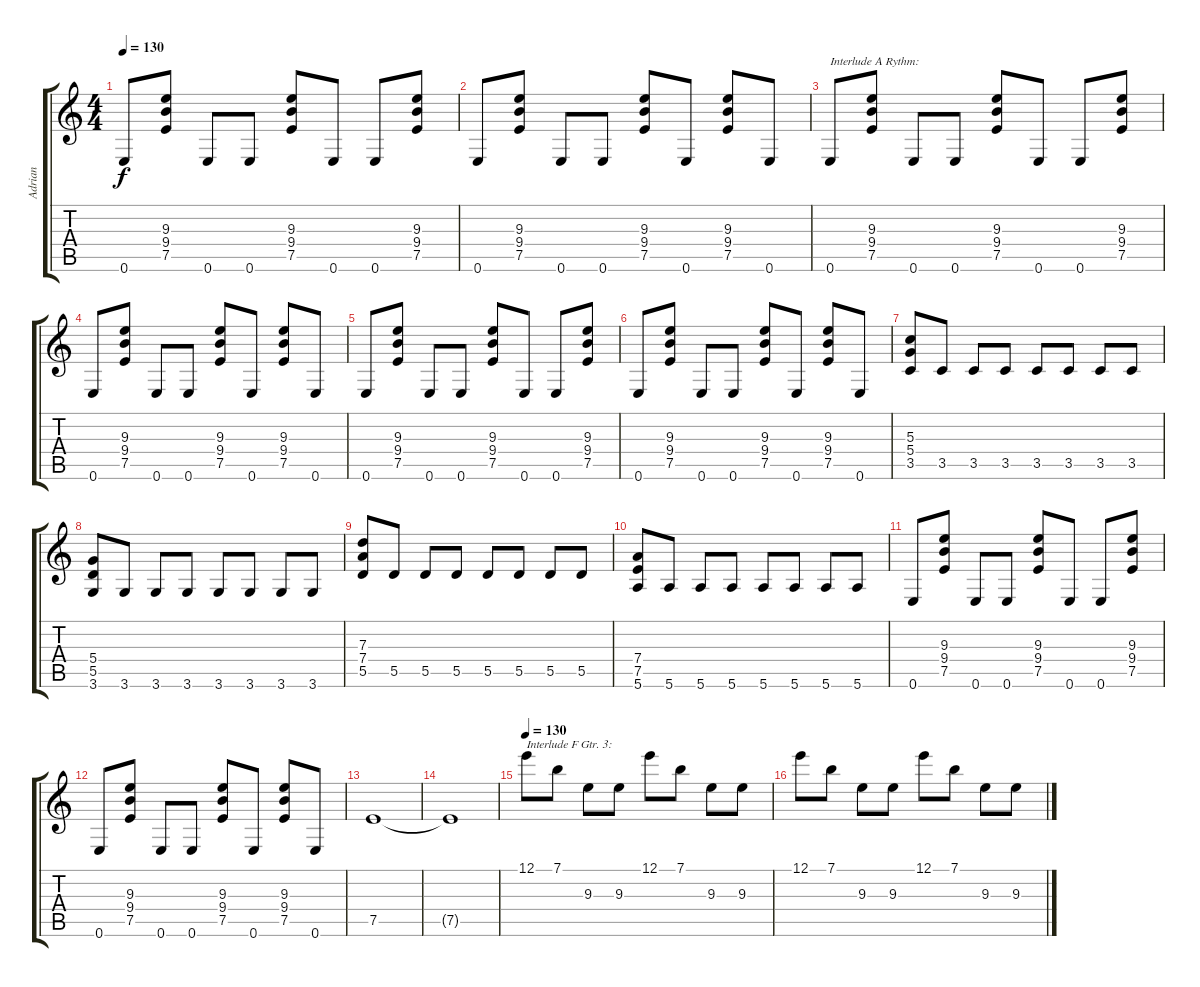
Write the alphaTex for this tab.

\track ("Adrian" "Adrian") {instrument distortionguitar}
\staff {score tabs}
\tuning (E4 B3 G3 D3 A2 E2) {hide}
\ts (4 4)
\tempo 130
\clef g2
\ks c
0.6.8{dy f} (9.3 9.4 7.5).8 0.6.8 0.6.8 (9.3 9.4 7.5).8 0.6.8 0.6.8 (9.3 9.4 7.5).8 |
0.6.8 (9.3 9.4 7.5).8 0.6.8 0.6.8 (9.3 9.4 7.5).8 0.6.8 (9.3 9.4 7.5).8 0.6.8 |
0.6.8{txt "Interlude A Rythm:"} (9.3 9.4 7.5).8 0.6.8 0.6.8 (9.3 9.4 7.5).8 0.6.8 0.6.8 (9.3 9.4 7.5).8 |
0.6.8 (9.3 9.4 7.5).8 0.6.8 0.6.8 (9.3 9.4 7.5).8 0.6.8 (9.3 9.4 7.5).8 0.6.8 |
0.6.8 (9.3 9.4 7.5).8 0.6.8 0.6.8 (9.3 9.4 7.5).8 0.6.8 0.6.8 (9.3 9.4 7.5).8 |
0.6.8 (9.3 9.4 7.5).8 0.6.8 0.6.8 (9.3 9.4 7.5).8 0.6.8 (9.3 9.4 7.5).8 0.6.8 |
(5.3 5.4 3.5).8 3.5.8 3.5.8 3.5.8 3.5.8 3.5.8 3.5.8 3.5.8 |
(5.4 5.5 3.6).8 3.6.8 3.6.8 3.6.8 3.6.8 3.6.8 3.6.8 3.6.8 |
(7.3 7.4 5.5).8 5.5.8 5.5.8 5.5.8 5.5.8 5.5.8 5.5.8 5.5.8 |
(7.4 7.5 5.6).8 5.6.8 5.6.8 5.6.8 5.6.8 5.6.8 5.6.8 5.6.8 |
0.6.8 (9.3 9.4 7.5).8 0.6.8 0.6.8 (9.3 9.4 7.5).8 0.6.8 0.6.8 (9.3 9.4 7.5).8 |
0.6.8 (9.3 9.4 7.5).8 0.6.8 0.6.8 (9.3 9.4 7.5).8 0.6.8 (9.3 9.4 7.5).8 0.6.8 |
7.5.1 |
7.5{t}.1 |
\tempo 130
12.1.8{txt "Interlude F Gtr. 3:" volume 14 instrument distortionguitar} 7.1.8 9.3.8 9.3.8 12.1.8 7.1.8 9.3.8 9.3.8 |
12.1.8 7.1.8 9.3.8 9.3.8 12.1.8 7.1.8 9.3.8 9.3.8
